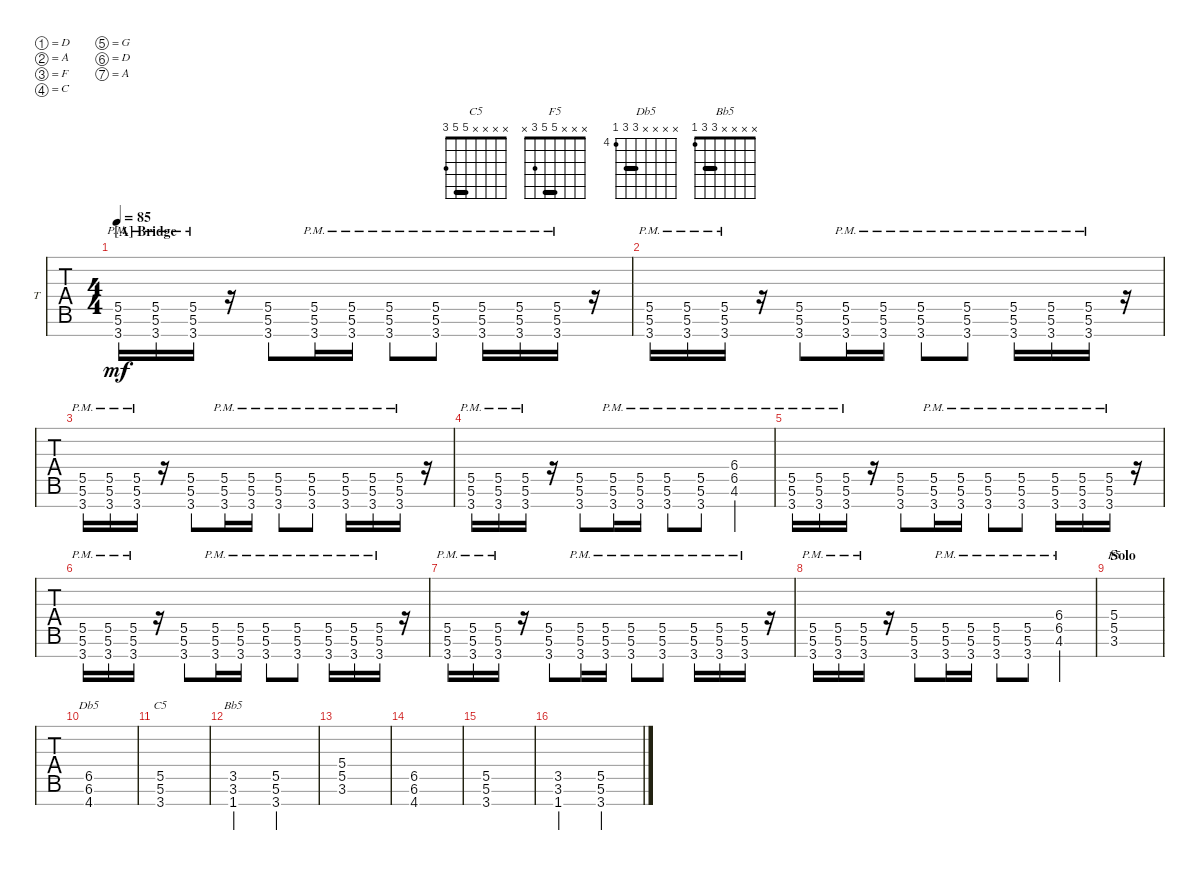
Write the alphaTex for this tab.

\defaultSystemsLayout 4
\bracketExtendMode groupsimilarinstruments
\firstSystemTrackNameOrientation horizontal
\otherSystemsTrackNameOrientation horizontal
\track ("Guitar-Timo" "T") {solo instrument overdrivenguitar}
\staff {tabs}
\tuning (D4 A3 F3 C3 G2 D2 A1)
\chord ("C5" x x x x 5 5 3) {showfingering false barre 5}
\chord ("F5" x x x 5 5 3 x) {showfingering false barre 5}
\chord ("Db5" x x x x 6 6 4) {firstfret 4 showfingering false barre 6}
\chord ("Bb5" x x x x 3 3 1) {showfingering false barre 3}
\ts (4 4)
\section ("A" "Bridge")
\tempo 85
\clef g2
\ks c
(3.7{pm} 5.6{pm} 5.5{pm}).16{dy mf} (3.7{pm} 5.6{pm} 5.5{pm}).16 (3.7{pm} 5.6{pm} 5.5{pm}).16 r.16 (3.7 5.6 5.5).8 (3.7{pm} 5.6{pm} 5.5{pm}).16 (3.7{pm} 5.6{pm} 5.5{pm}).16 (3.7{pm} 5.6{pm} 5.5{pm}).8 (3.7{pm} 5.6{pm} 5.5{pm}).8 (3.7{pm} 5.6{pm} 5.5{pm}).16 (3.7{pm} 5.6{pm} 5.5{pm}).16 (3.7{pm} 5.6{pm} 5.5{pm}).16 r.16 |
(3.7{pm} 5.6{pm} 5.5{pm}).16 (3.7{pm} 5.6{pm} 5.5{pm}).16 (3.7{pm} 5.6{pm} 5.5{pm}).16 r.16 (3.7 5.6 5.5).8 (3.7{pm} 5.6{pm} 5.5{pm}).16 (3.7{pm} 5.6{pm} 5.5{pm}).16 (3.7{pm} 5.6{pm} 5.5{pm}).8 (3.7{pm} 5.6{pm} 5.5{pm}).8 (3.7{pm} 5.6{pm} 5.5{pm}).16 (3.7{pm} 5.6{pm} 5.5{pm}).16 (3.7{pm} 5.6{pm} 5.5{pm}).16 r.16 |
(3.7{pm} 5.6{pm} 5.5{pm}).16 (3.7{pm} 5.6{pm} 5.5{pm}).16 (3.7{pm} 5.6{pm} 5.5{pm}).16 r.16 (3.7 5.6 5.5).8 (3.7{pm} 5.6{pm} 5.5{pm}).16 (3.7{pm} 5.6{pm} 5.5{pm}).16 (3.7{pm} 5.6{pm} 5.5{pm}).8 (3.7{pm} 5.6{pm} 5.5{pm}).8 (3.7{pm} 5.6{pm} 5.5{pm}).16 (3.7{pm} 5.6{pm} 5.5{pm}).16 (3.7{pm} 5.6{pm} 5.5{pm}).16 r.16 |
(3.7{pm} 5.6{pm} 5.5{pm}).16 (3.7{pm} 5.6{pm} 5.5{pm}).16 (3.7{pm} 5.6{pm} 5.5{pm}).16 r.16 (3.7 5.6 5.5).8 (3.7{pm} 5.6{pm} 5.5{pm}).16 (3.7{pm} 5.6{pm} 5.5{pm}).16 (3.7{pm} 5.6{pm} 5.5{pm}).8 (3.7{pm} 5.6{pm} 5.5{pm}).8 (4.6{pm} 6.5{pm} 6.4).4 |
(3.7{pm} 5.6{pm} 5.5{pm}).16 (3.7{pm} 5.6{pm} 5.5{pm}).16 (3.7{pm} 5.6{pm} 5.5{pm}).16 r.16 (3.7 5.6 5.5).8 (3.7{pm} 5.6{pm} 5.5{pm}).16 (3.7{pm} 5.6{pm} 5.5{pm}).16 (3.7{pm} 5.6{pm} 5.5{pm}).8 (3.7{pm} 5.6{pm} 5.5{pm}).8 (3.7{pm} 5.6{pm} 5.5{pm}).16 (3.7{pm} 5.6{pm} 5.5{pm}).16 (3.7{pm} 5.6{pm} 5.5{pm}).16 r.16 |
(3.7{pm} 5.6{pm} 5.5{pm}).16 (3.7{pm} 5.6{pm} 5.5{pm}).16 (3.7{pm} 5.6{pm} 5.5{pm}).16 r.16 (3.7 5.6 5.5).8 (3.7{pm} 5.6{pm} 5.5{pm}).16 (3.7{pm} 5.6{pm} 5.5{pm}).16 (3.7{pm} 5.6{pm} 5.5{pm}).8 (3.7{pm} 5.6{pm} 5.5{pm}).8 (3.7{pm} 5.6{pm} 5.5{pm}).16 (3.7{pm} 5.6{pm} 5.5{pm}).16 (3.7{pm} 5.6{pm} 5.5{pm}).16 r.16 |
(3.7{pm} 5.6{pm} 5.5{pm}).16 (3.7{pm} 5.6{pm} 5.5{pm}).16 (3.7{pm} 5.6{pm} 5.5{pm}).16 r.16 (3.7 5.6 5.5).8 (3.7{pm} 5.6{pm} 5.5{pm}).16 (3.7{pm} 5.6{pm} 5.5{pm}).16 (3.7{pm} 5.6{pm} 5.5{pm}).8 (3.7{pm} 5.6{pm} 5.5{pm}).8 (3.7{pm} 5.6{pm} 5.5{pm}).16 (3.7{pm} 5.6{pm} 5.5{pm}).16 (3.7{pm} 5.6{pm} 5.5{pm}).16 r.16 |
(3.7{pm} 5.6{pm} 5.5{pm}).16 (3.7{pm} 5.6{pm} 5.5{pm}).16 (3.7{pm} 5.6{pm} 5.5{pm}).16 r.16 (3.7 5.6 5.5).8 (3.7{pm} 5.6{pm} 5.5{pm}).16 (3.7{pm} 5.6{pm} 5.5{pm}).16 (3.7{pm} 5.6{pm} 5.5{pm}).8 (3.7{pm} 5.6{pm} 5.5{pm}).8 (4.6{pm} 6.5{pm} 6.4).4 |
\section ("" "Solo")
(3.6 5.5 5.4).1{ch "F5"} |
(4.7 6.6 6.5).1{ch "Db5"} |
(3.7 5.6 5.5).1{ch "C5"} |
(1.7 3.6 3.5).2{ch "Bb5"} (3.7 5.6 5.5).2 |
(3.6 5.5 5.4).1 |
(4.7 6.6 6.5).1 |
(3.7 5.6 5.5).1 |
(1.7 3.6 3.5).2 (3.7 5.6 5.5).2
